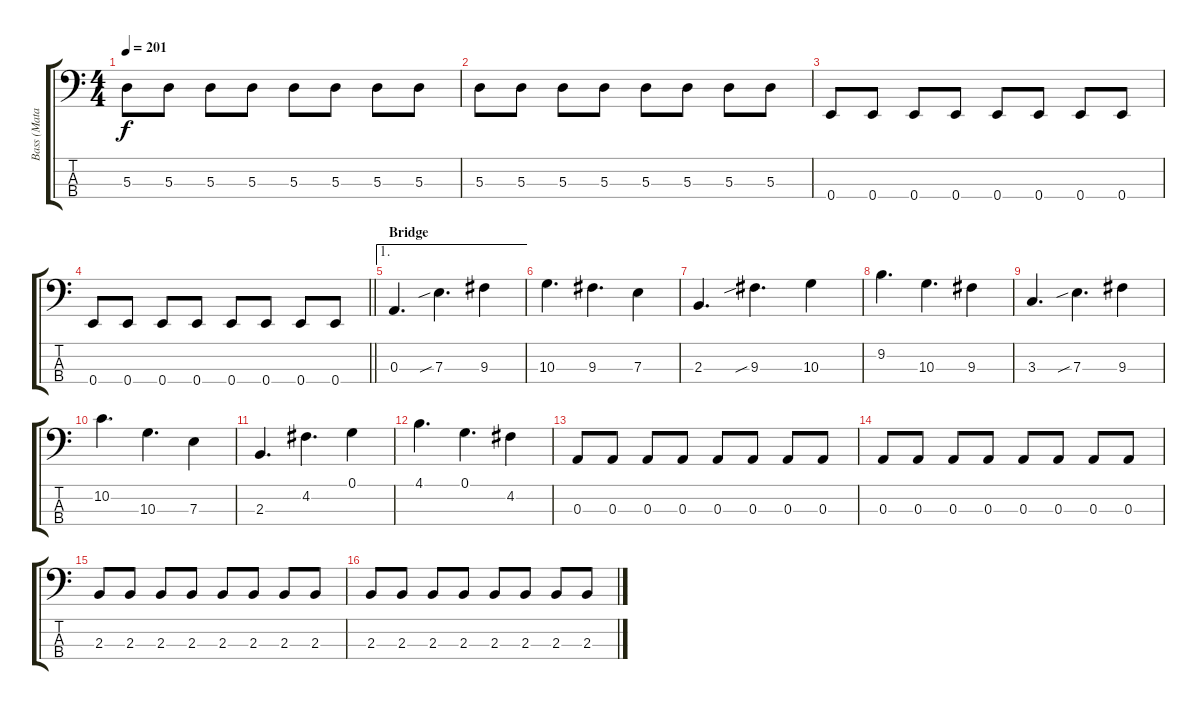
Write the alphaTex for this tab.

\track ("Bass (Matatabi)" "Bass (Mata") {instrument electricbasspick}
\staff {score tabs}
\tuning (G2 D2 A1 E1) {hide}
\ts (4 4)
\tempo 201
\clef f4
\ks c
5.3.8{dy f} 5.3.8 5.3.8 5.3.8 5.3.8 5.3.8 5.3.8 5.3.8 |
5.3.8 5.3.8 5.3.8 5.3.8 5.3.8 5.3.8 5.3.8 5.3.8 |
0.4.8 0.4.8 0.4.8 0.4.8 0.4.8 0.4.8 0.4.8 0.4.8 |
\barLineRight lightlight
0.4.8 0.4.8 0.4.8 0.4.8 0.4.8 0.4.8 0.4.8 0.4.8 |
\ae 1
\section ("" "Bridge")
0.3.4{d} 7.3{sib}.4{d} 9.3.4 |
10.3.4{d} 9.3.4{d} 7.3.4 |
2.3.4{d} 9.3{sib}.4{d} 10.3.4 |
9.2.4{d} 10.3.4{d} 9.3.4 |
3.3.4{d} 7.3{sib}.4{d} 9.3.4 |
10.2.4{d} 10.3.4{d} 7.3.4 |
2.3.4{d} 4.2.4{d} 0.1.4 |
4.1.4{d} 0.1.4{d} 4.2.4 |
0.3.8 0.3.8 0.3.8 0.3.8 0.3.8 0.3.8 0.3.8 0.3.8 |
0.3.8 0.3.8 0.3.8 0.3.8 0.3.8 0.3.8 0.3.8 0.3.8 |
2.3.8 2.3.8 2.3.8 2.3.8 2.3.8 2.3.8 2.3.8 2.3.8 |
2.3.8 2.3.8 2.3.8 2.3.8 2.3.8 2.3.8 2.3.8 2.3.8
